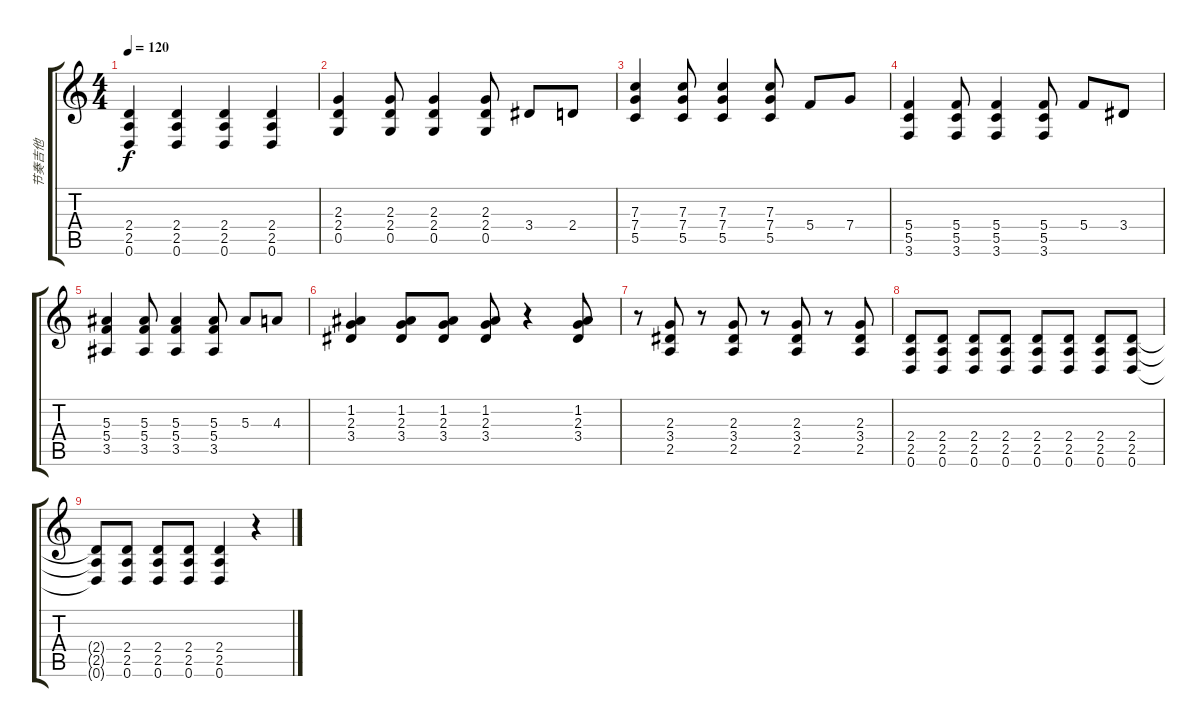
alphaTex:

\track ("节奏吉他" "节奏吉他") {instrument distortionguitar}
\staff {score tabs}
\tuning (D4 A3 F3 C3 G2 D2) {hide}
\ts (4 4)
\tempo 120
\clef g2
\ks c
(2.4 2.5 0.6).4{dy f} (2.4 2.5 0.6).4 (2.4 2.5 0.6).4 (2.4 2.5 0.6).4 |
(2.3 2.4 0.5).4 (2.3 2.4 0.5).8 (2.3 2.4 0.5).4 (2.3 2.4 0.5).8 3.4.8 2.4.8 |
(7.3 7.4 5.5).4 (7.3 7.4 5.5).8 (7.3 7.4 5.5).4 (7.3 7.4 5.5).8 5.4.8 7.4.8 |
(5.4 5.5 3.6).4 (5.4 5.5 3.6).8 (5.4 5.5 3.6).4 (5.4 5.5 3.6).8 5.4.8 3.4.8 |
(5.3 5.4 3.5).4 (5.3 5.4 3.5).8 (5.3 5.4 3.5).4 (5.3 5.4 3.5).8 5.3.8 4.3.8 |
(1.2 2.3 3.4).4 (1.2 2.3 3.4).8 (1.2 2.3 3.4).8 (1.2 2.3 3.4).8 r.4 (1.2 2.3 3.4).8 |
r.8 (2.3 3.4 2.5).8 r.8 (2.3 3.4 2.5).8 r.8 (2.3 3.4 2.5).8 r.8 (2.3 3.4 2.5).8 |
(2.4 2.5 0.6).8 (2.4 2.5 0.6).8 (2.4 2.5 0.6).8 (2.4 2.5 0.6).8 (2.4 2.5 0.6).8 (2.4 2.5 0.6).8 (2.4 2.5 0.6).8 (2.4 2.5 0.6).8 |
(2.4{t} 2.5{t} 0.6{t}).8 (2.4 2.5 0.6).8 (2.4 2.5 0.6).8 (2.4 2.5 0.6).8 (2.4 2.5 0.6).4 r.4
